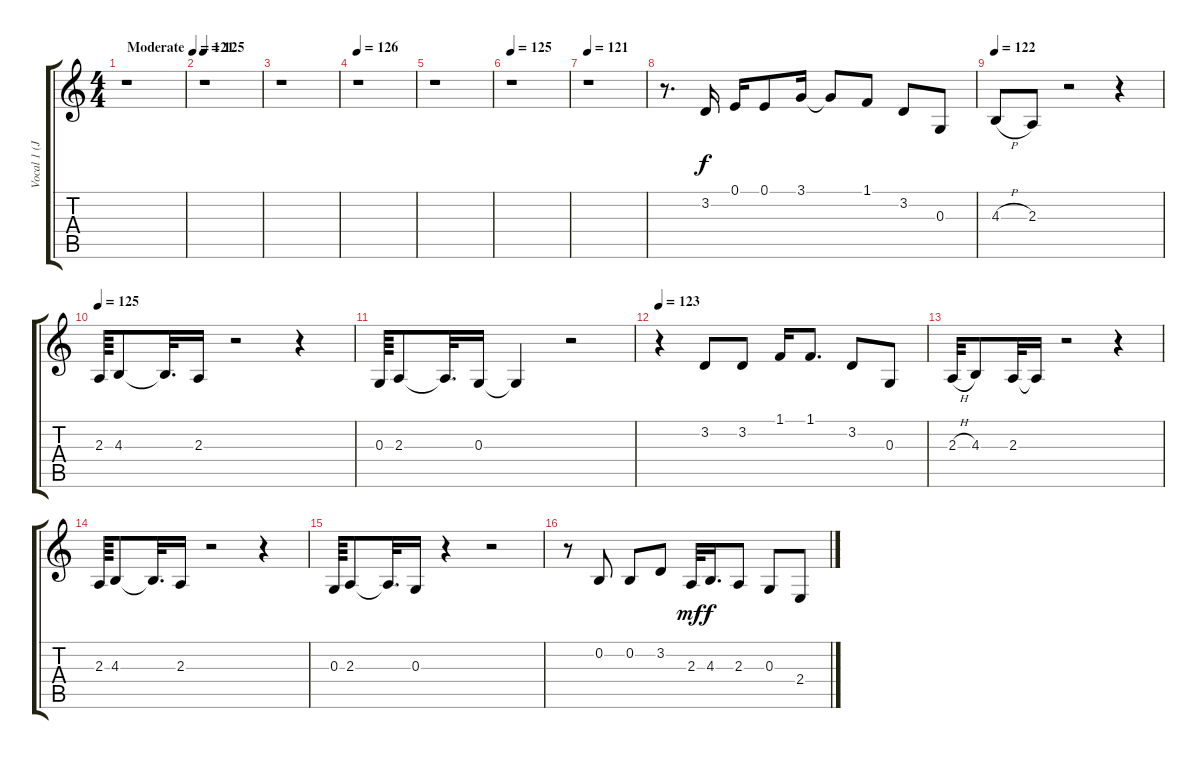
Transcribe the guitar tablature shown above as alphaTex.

\track ("Vocal 1 (John Lennon)" "Vocal 1 (J") {instrument voiceoohs}
\staff {score tabs}
\tuning (E4 B3 G3 D3 A2 E2) {hide}
\ts (4 4)
\tempo (121 "Moderate")
\clef g2
\ks c
r.1{dy f instrument voiceoohs} |
\tempo 125
r.1 |
r.1 |
\tempo 126
r.1 |
r.1 |
\tempo 125
r.1 |
\tempo 121
r.1 |
r.8{d} 3.2.16 0.1.16 0.1.8 3.1.16 3.1{t}.8 1.1.8 3.2.8 0.3.8 |
\tempo 122
4.3{h}.8 2.3.8 r.2 r.4 |
\tempo 125
2.3.64 4.3.8 4.3{t}.32{d} 2.3.16 r.2 r.4 |
0.3.64 2.3.8 2.3{t}.32{d} 0.3.16 0.3{t}.4 r.2 |
\tempo 123
r.4 3.2.8 3.2.8 1.1.16 1.1.8{d} 3.2.8 0.3.8 |
2.3{h}.32 4.3.8 2.3.32 2.3{t}.16 r.2 r.4 |
2.3.64 4.3.8 4.3{t}.32{d} 2.3.16 r.2 r.4 |
0.3.64 2.3.8 2.3{t}.32{d} 0.3.16 r.4 r.2 |
r.8 0.2.8 0.2.8 3.2.8 2.3.32{dy mf} 4.3.16{d dy f} 2.3.8 0.3.8 2.4.8
